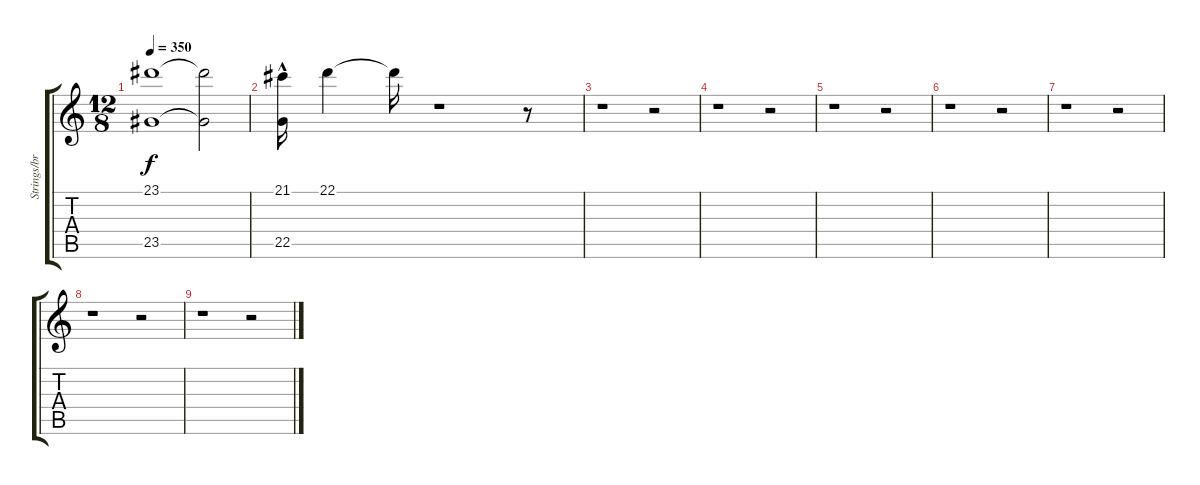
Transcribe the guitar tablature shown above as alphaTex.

\track ("Strings/brass" "Strings/br") {instrument stringensemble1}
\staff {score tabs}
\tuning (E4 B3 G3 D3 A2 E2) {hide}
\ts (12 8)
\tempo 350
\clef g2
\ks c
(23.1{t} 23.5{t}).1{dy f} (23.1{t} 23.5{t}).2 |
(21.1 22.5{hac}).16{volume 13} 22.1.4 22.1{t}.16 r.1 r.8 |
r.1 r.2 |
r.1 r.2 |
r.1 r.2 |
r.1 r.2 |
r.1 r.2 |
r.1 r.2 |
r.1 r.2
